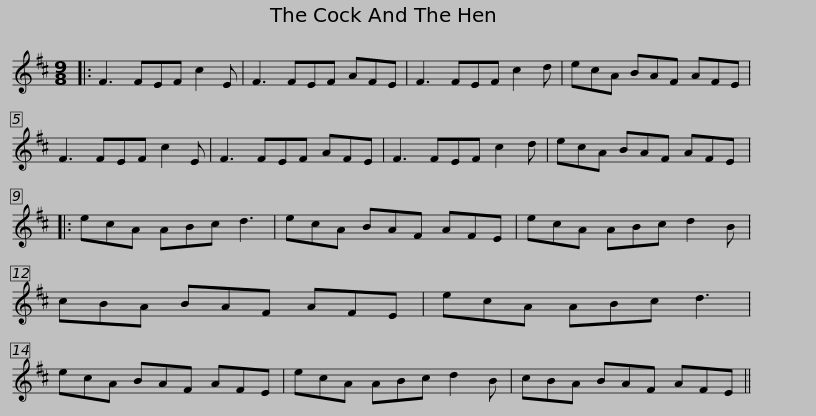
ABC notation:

X:1
L:1/8
M:9/8
I:linebreak $
K:D
V:1 treble
V:1
|: F3 FEF c2 E | F3 FEF AFE | F3 FEF c2 d | ecA BAF AFE | F3 FEF c2 E |$ %5
 F3 FEF AFE | F3 FEF c2 d | ecA BAF AFE |: ecA ABc d3 | ecA BAF AFE |$ %10
 ecA ABc d2 B | cBA BAF AFE | ecA ABc d3 | ecA BAF AFE | ecA ABc d2 B |$ %15
 cBA BAF AFE || %16
